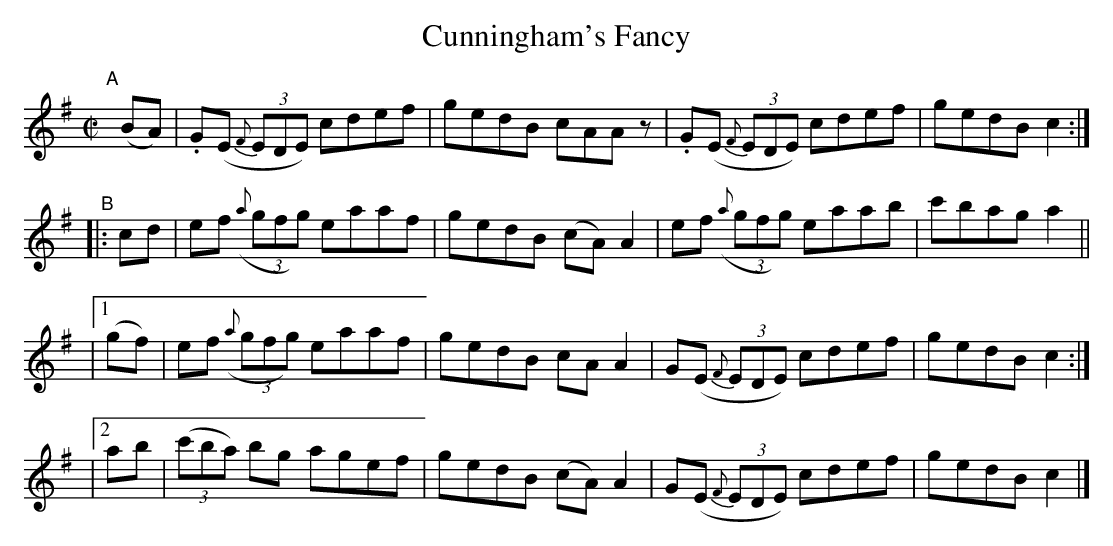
X:1
T: Cunningham's Fancy
M: C|
L: 1/8
K: G
"^A"[|] (BA) | .G(E (3{F}EDE) cdef | gedB cAAz | .G(E (3{F}EDE) cdef | gedB c2 :|
"^B"|: cd | ef ((3{a}gfg) eaaf | gedB (cA)A2 | ef ((3{a}gfg) eaab | c'bag a2 ||
|[1 (gf) | ef ((3{a}gfg) eaaf | gedB cAA2 | G(E (3{F}EDE) cdef | gedB c2 :|
|[2 ab | (3(c'ba) bg agef | gedB (cA)A2 | G(E (3{F}EDE) cdef | gedB c2 |]
